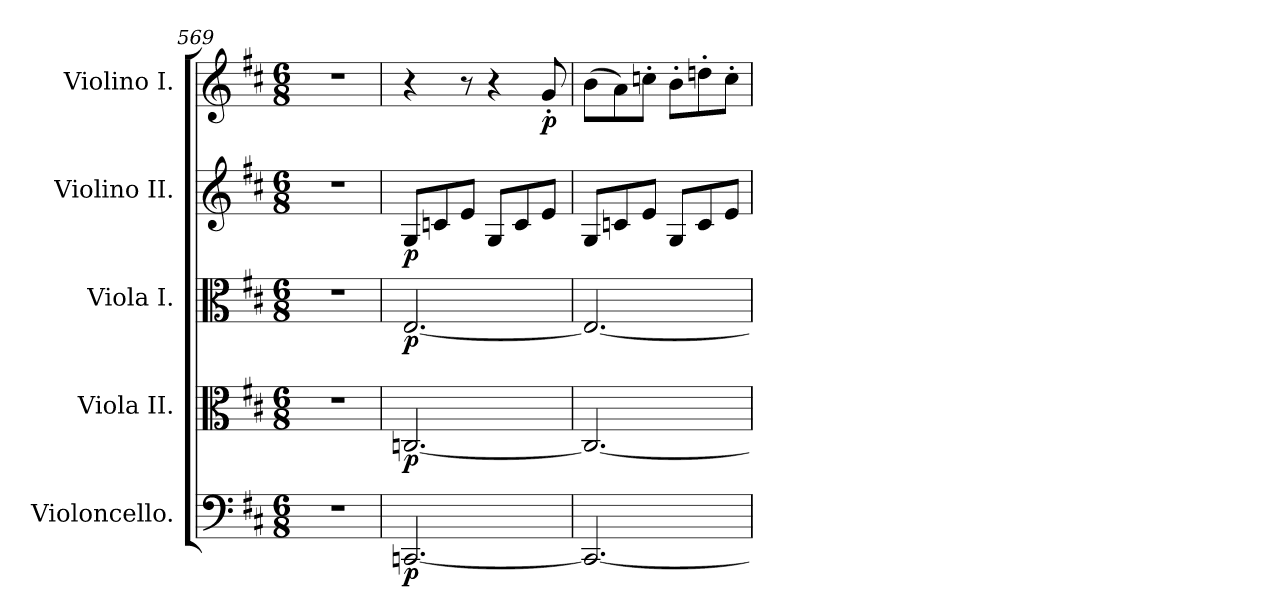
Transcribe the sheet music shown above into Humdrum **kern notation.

**kern	**dynam	**kern	**dynam	**kern	**dynam	**kern	**dynam	**kern	**dynam
*part5	*part5	*part4	*part4	*part3	*part3	*part2	*part2	*part1	*part1
*staff5	*staff5	*staff4	*staff4	*staff3	*staff3	*staff2	*staff2	*staff1	*staff1
*I"Violoncello.	*	*I"Viola II.	*	*I"Viola I.	*	*I"Violino II.	*	*I"Violino I.	*
*I'Vc	*	*I'Vla	*	*I'Vla	*	*I'Vln	*	*I'Vln	*
*clefF4	*	*clefC3	*	*clefC3	*	*clefG2	*	*clefG2	*
*k[f#c#]	*	*k[f#c#]	*	*k[f#c#]	*	*k[f#c#]	*	*k[f#c#]	*
*M6/8	*	*M6/8	*	*M6/8	*	*M6/8	*	*M6/8	*
=569	=569	=569	=569	=569	=569	=569	=569	=569	=569
2.r	.	2.r	.	2.r	.	2.r	.	2.r	.
=570	=570	=570	=570	=570	=570	=570	=570	=570	=570
!	!LO:DY:b	!	!LO:DY:b	!	!LO:DY:b	!	!LO:DY:b	!	!
[2.CCn/	p	[2.Cn/	p	[2.E/	p	8G/L	p	4r	.
.	.	.	.	.	.	8cn/	.	.	.
.	.	.	.	.	.	8e/J	.	8r	.
.	.	.	.	.	.	8G/L	.	4r	.
.	.	.	.	.	.	8c/	.	.	.
!	!	!	!	!	!	!	!	!	!LO:DY:b
.	.	.	.	.	.	8e/J	.	8g'/	p
=571	=571	=571	=571	=571	=571	=571	=571	=571	=571
2.CC/_	.	2.C/_	.	2.E/_	.	8G/L	.	(>8b\L	.
.	.	.	.	.	.	8cn/	.	8a\)	.
.	.	.	.	.	.	8e/J	.	8ccn'\J	.
.	.	.	.	.	.	8G/L	.	8b'\L	.
.	.	.	.	.	.	8c/	.	8ddn'\	.
.	.	.	.	.	.	8e/J	.	8cc'\J	.
=	=	=	=	=	=	=	=	=	=
*-	*-	*-	*-	*-	*-	*-	*-	*-	*-
